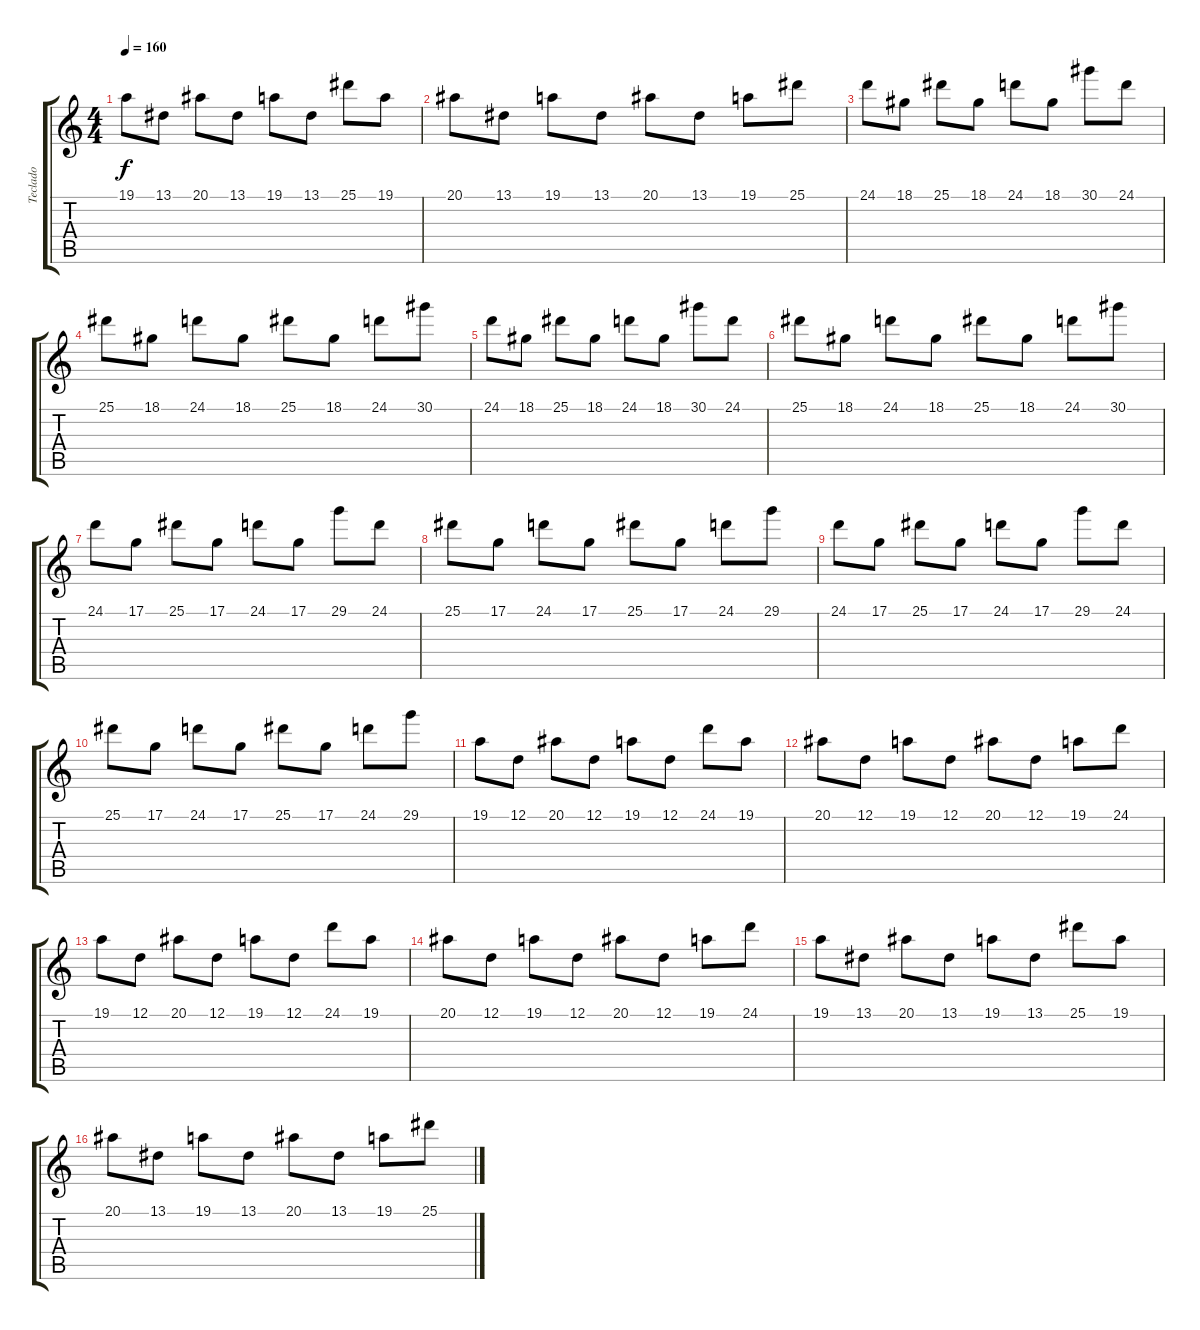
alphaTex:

\track ("Teclado" "Teclado") {instrument pad1newage}
\staff {score tabs}
\tuning (D4 A3 F3 C3 G2 D2) {hide}
\ts (4 4)
\tempo 160
\clef g2
\ks c
19.1.8{dy f} 13.1.8 20.1.8 13.1.8 19.1.8 13.1.8 25.1.8 19.1.8 |
20.1.8 13.1.8 19.1.8 13.1.8 20.1.8 13.1.8 19.1.8 25.1.8 |
24.1.8 18.1.8 25.1.8 18.1.8 24.1.8 18.1.8 30.1.8 24.1.8 |
25.1.8 18.1.8 24.1.8 18.1.8 25.1.8 18.1.8 24.1.8 30.1.8 |
24.1.8 18.1.8 25.1.8 18.1.8 24.1.8 18.1.8 30.1.8 24.1.8 |
25.1.8 18.1.8 24.1.8 18.1.8 25.1.8 18.1.8 24.1.8 30.1.8 |
24.1.8 17.1.8 25.1.8 17.1.8 24.1.8 17.1.8 29.1.8 24.1.8 |
25.1.8 17.1.8 24.1.8 17.1.8 25.1.8 17.1.8 24.1.8 29.1.8 |
24.1.8 17.1.8 25.1.8 17.1.8 24.1.8 17.1.8 29.1.8 24.1.8 |
25.1.8 17.1.8 24.1.8 17.1.8 25.1.8 17.1.8 24.1.8 29.1.8 |
19.1.8 12.1.8 20.1.8 12.1.8 19.1.8 12.1.8 24.1.8 19.1.8 |
20.1.8 12.1.8 19.1.8 12.1.8 20.1.8 12.1.8 19.1.8 24.1.8 |
19.1.8 12.1.8 20.1.8 12.1.8 19.1.8 12.1.8 24.1.8 19.1.8 |
20.1.8 12.1.8 19.1.8 12.1.8 20.1.8 12.1.8 19.1.8 24.1.8 |
19.1.8 13.1.8 20.1.8 13.1.8 19.1.8 13.1.8 25.1.8 19.1.8 |
20.1.8 13.1.8 19.1.8 13.1.8 20.1.8 13.1.8 19.1.8 25.1.8
